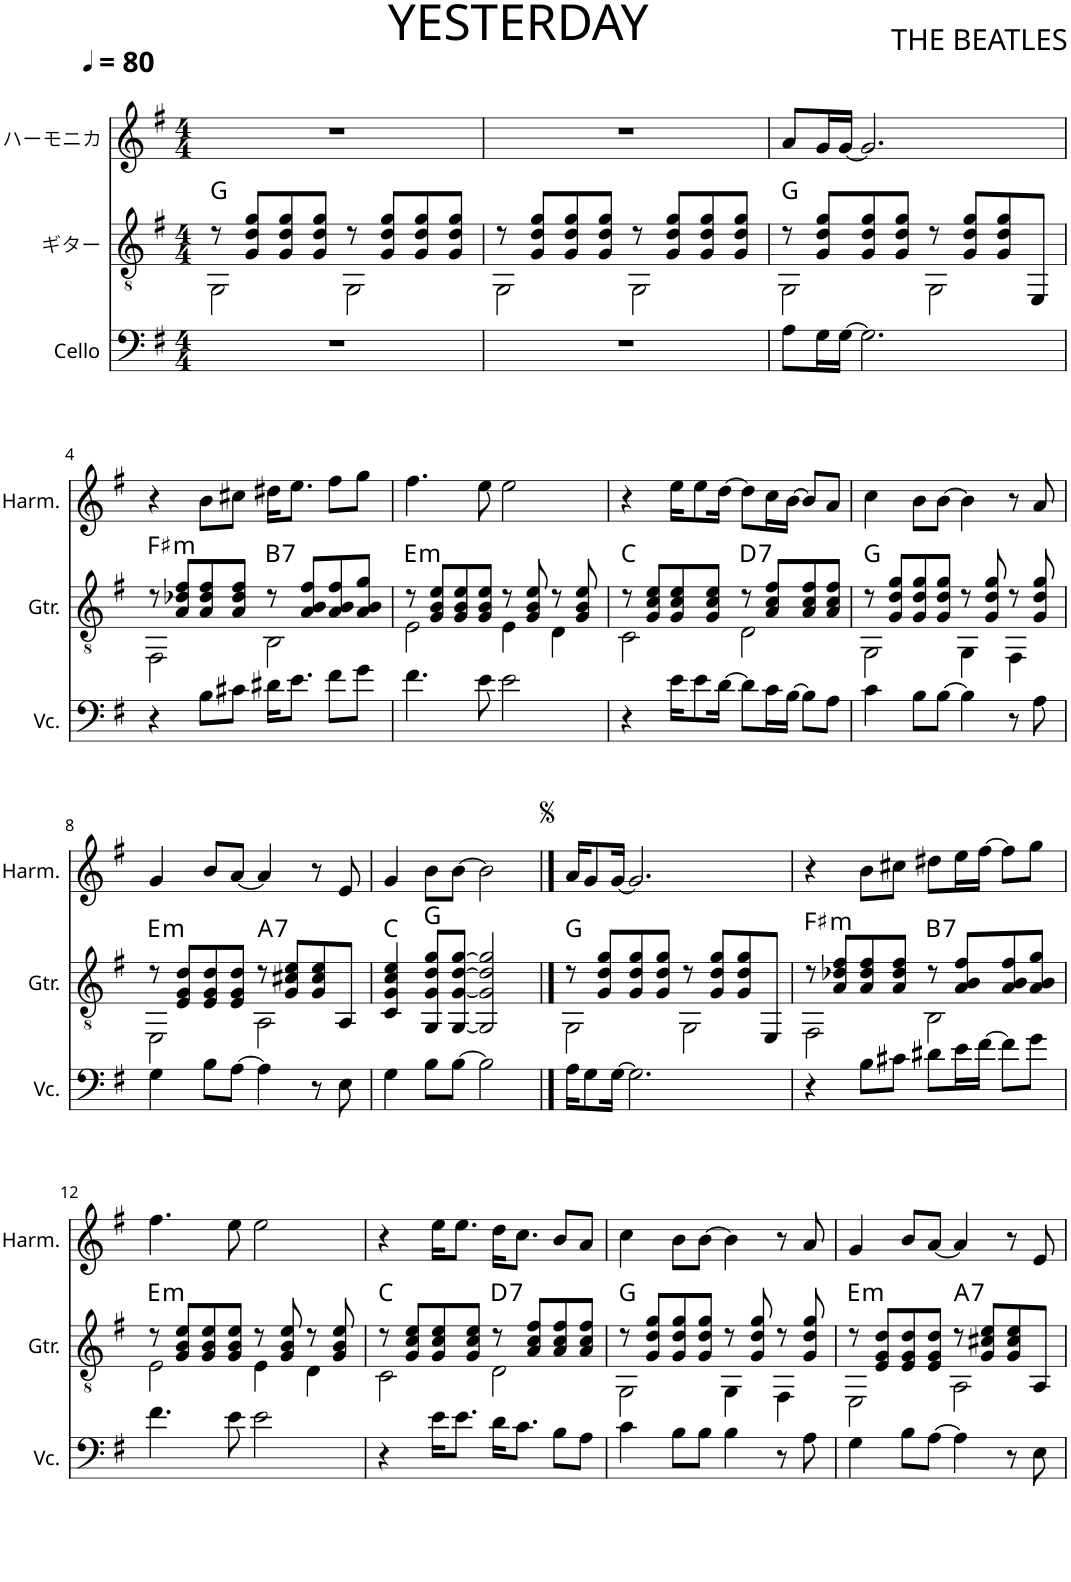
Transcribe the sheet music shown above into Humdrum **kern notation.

**kern	**kern	**harte	**kern
*part3	*part2	*part2	*part1
*staff3	*staff2	*	*staff1
*I"Cello	*I"ギター	*	*I"ハーモニカ
*clefF4	*clefGv2	*	*clefG2
*k[f#]	*k[f#]	*	*k[f#]
*G:	*	*	*G:
*M4/4	*M4/4	*	*M4/4
*MM80	*MM80	*	*MM80
=1	=1	=1	=1
*	*^	*	*
1r	8r	2GG\	G:maj	1r
.	8G/ 8d/ 8g/L	.	.	.
.	8G/ 8d/ 8g/	.	.	.
.	8G/ 8d/ 8g/J	.	.	.
.	8r	2GG\	.	.
.	8G/ 8d/ 8g/L	.	.	.
.	8G/ 8d/ 8g/	.	.	.
.	8G/ 8d/ 8g/J	.	.	.
=2	=2	=2	=2	=2
1r	8r	2GG\	.	1r
.	8G/ 8d/ 8g/L	.	.	.
.	8G/ 8d/ 8g/	.	.	.
.	8G/ 8d/ 8g/J	.	.	.
.	8r	2GG\	.	.
.	8G/ 8d/ 8g/L	.	.	.
.	8G/ 8d/ 8g/	.	.	.
.	8G/ 8d/ 8g/J	.	.	.
=3	=3	=3	=3	=3
8A\L	8r	2GG\	G:maj	8a/L
16G\L	8G/ 8d/ 8g/L	.	.	16g/L
[16G\JJ	.	.	.	[16g/JJ
2.G\]	8G/ 8d/ 8g/	.	.	2.g/]
.	8G/ 8d/ 8g/J	.	.	.
.	8r	2GG\	.	.
.	8G/ 8d/ 8g/L	.	.	.
.	8G/ 8d/ 8g/	.	.	.
.	8EE/J	.	.	.
!!LO:LB:g=z
=4	=4	=4	=4	=4
!	!	!	!LO:H:kt=m	!
4r	8r	2FF#\	F#:min	4r
.	8A/ 8d-X/ 8f#/L	.	.	.
8B\L	8A/ 8d-/ 8f#/	.	.	8b\L
8c#X\J	8A/ 8d-/ 8f#/J	.	.	8cc#X\J
!	!	!	!LO:H:kt=7	!
16d#X\KL	8r	2BB\	B:7	16dd#X\KL
8.e\J	.	.	.	8.ee\J
.	8A/ 8B/ 8f#/L	.	.	.
8f#\L	8A/ 8B/ 8f#/	.	.	8ff#\L
8g\J	8A/ 8B/ 8g/J	.	.	8gg\J
=5	=5	=5	=5	=5
!	!	!	!LO:H:kt=m	!
4.f#\	8r	2E\	E:min	4.ff#\
.	8G/ 8B/ 8e/L	.	.	.
.	8G/ 8B/ 8e/	.	.	.
8e\	8G/ 8B/ 8e/J	.	.	8ee\
2e\	8r	4E\	.	2ee\
.	8G/ 8B/ 8e/	.	.	.
.	8r	4D\	.	.
.	8G/ 8B/ 8e/	.	.	.
=6	=6	=6	=6	=6
4r	8r	2C\	C:maj	4r
.	8G/ 8c/ 8e/L	.	.	.
16e\KL	8G/ 8c/ 8e/	.	.	16ee\KL
8e\	.	.	.	8ee\
.	8G/ 8c/ 8e/J	.	.	.
[16d\Jk	.	.	.	[16dd\Jk
!	!	!	!LO:H:kt=7	!
8d\L]	8r	2D\	D:7	8dd\L]
16c\L	8A/ 8c/ 8f#/L	.	.	16cc\L
[16B\JJ	.	.	.	[16b\JJ
8B\L]	8A/ 8c/ 8f#/	.	.	8b/L]
8A\J	8A/ 8c/ 8f#/J	.	.	8a/J
=7	=7	=7	=7	=7
4c\	8r	2GG\	G:maj	4cc\
.	8G/ 8d/ 8g/L	.	.	.
8B\L	8G/ 8d/ 8g/	.	.	8b\L
[8B\J	8G/ 8d/ 8g/J	.	.	[8b\J
4B\]	8r	4GG\	.	4b\]
.	8G/ 8d/ 8g/	.	.	.
8r	8r	4FF#\	.	8r
8A\	8G/ 8d/ 8g/	.	.	8a/
!!LO:LB:g=z
=8	=8	=8	=8	=8
!	!	!	!LO:H:kt=m	!
4G\	8r	2EE\	E:min	4g/
.	8E/ 8G/ 8d/L	.	.	.
8B\L	8E/ 8G/ 8d/	.	.	8b/L
[8A\J	8E/ 8G/ 8d/J	.	.	[8a/J
!	!	!	!LO:H:kt=7	!
4A\]	8r	2AA\	A:7	4a/]
.	8G/ 8c#X/ 8e/L	.	.	.
8r	8G/ 8c#/ 8e/	.	.	8r
8E\	8AA/J	.	.	8e/
*	*v	*v	*	*
=9	=9	=9	=9
4G\	4C/ 4G/ 4c/ 4e/	C:maj	4g/
8B\L	8GG/ 8G/ 8d/ 8g/L	G:maj	8b\L
[8B\J	[8GG/ [8G/ [8d/ [8g/J	.	[8b\J
2B\]	2GG/] 2G/] 2d/] 2g/]	.	2b\]
==10	==10	==10	==10
*	*^	*	*
16A\KL	8r	2GG\	G:maj	16a/KL
8G\	.	.	.	8g/
.	8G/ 8d/ 8g/L	.	.	.
[16G\Jk	.	.	.	[16g/Jk
2.G\]	8G/ 8d/ 8g/	.	.	2.g/]
.	8G/ 8d/ 8g/J	.	.	.
.	8r	2GG\	.	.
.	8G/ 8d/ 8g/L	.	.	.
.	8G/ 8d/ 8g/	.	.	.
.	8EE/J	.	.	.
=11	=11	=11	=11	=11
!	!	!	!LO:H:kt=m	!
4r	8r	2FF#\	F#:min	4r
.	8A/ 8d-X/ 8f#/L	.	.	.
8B\L	8A/ 8d-/ 8f#/	.	.	8b\L
8c#X\J	8A/ 8d-/ 8f#/J	.	.	8cc#X\J
!	!	!	!LO:H:kt=7	!
8d#X\L	8r	2BB\	B:7	8dd#X\L
16e\L	8A/ 8B/ 8f#/L	.	.	16ee\L
[16f#\JJ	.	.	.	[16ff#\JJ
8f#\L]	8A/ 8B/ 8f#/	.	.	8ff#\L]
8g\J	8A/ 8B/ 8g/J	.	.	8gg\J
!!LO:LB:g=z
=12	=12	=12	=12	=12
!	!	!	!LO:H:kt=m	!
4.f#\	8r	2E\	E:min	4.ff#\
.	8G/ 8B/ 8e/L	.	.	.
.	8G/ 8B/ 8e/	.	.	.
8e\	8G/ 8B/ 8e/J	.	.	8ee\
2e\	8r	4E\	.	2ee\
.	8G/ 8B/ 8e/	.	.	.
.	8r	4D\	.	.
.	8G/ 8B/ 8e/	.	.	.
=13	=13	=13	=13	=13
4r	8r	2C\	C:maj	4r
.	8G/ 8c/ 8e/L	.	.	.
16e\KL	8G/ 8c/ 8e/	.	.	16ee\KL
8.e\J	.	.	.	8.ee\J
.	8G/ 8c/ 8e/J	.	.	.
!	!	!	!LO:H:kt=7	!
16d\KL	8r	2D\	D:7	16dd\KL
8.c\J	.	.	.	8.cc\J
.	8A/ 8c/ 8f#/L	.	.	.
8B\L	8A/ 8c/ 8f#/	.	.	8b/L
8A\J	8A/ 8c/ 8f#/J	.	.	8a/J
=14	=14	=14	=14	=14
4c\	8r	2GG\	G:maj	4cc\
.	8G/ 8d/ 8g/L	.	.	.
8B\L	8G/ 8d/ 8g/	.	.	8b\L
8B\J	8G/ 8d/ 8g/J	.	.	[8b\J
4B\	8r	4GG\	.	4b\]
.	8G/ 8d/ 8g/	.	.	.
8r	8r	4FF#\	.	8r
8A\	8G/ 8d/ 8g/	.	.	8a/
=15	=15	=15	=15	=15
!	!	!	!LO:H:kt=m	!
4G\	8r	2EE\	E:min	4g/
.	8E/ 8G/ 8d/L	.	.	.
8B\L	8E/ 8G/ 8d/	.	.	8b/L
[8A\J	8E/ 8G/ 8d/J	.	.	[8a/J
!	!	!	!LO:H:kt=7	!
4A\]	8r	2AA\	A:7	4a/]
.	8G/ 8c#X/ 8e/L	.	.	.
8r	8G/ 8c#/ 8e/	.	.	8r
8E\	8AA/J	.	.	8e/
*	*v	*v	*	*
=	=	=	=
*-	*-	*-	*-
